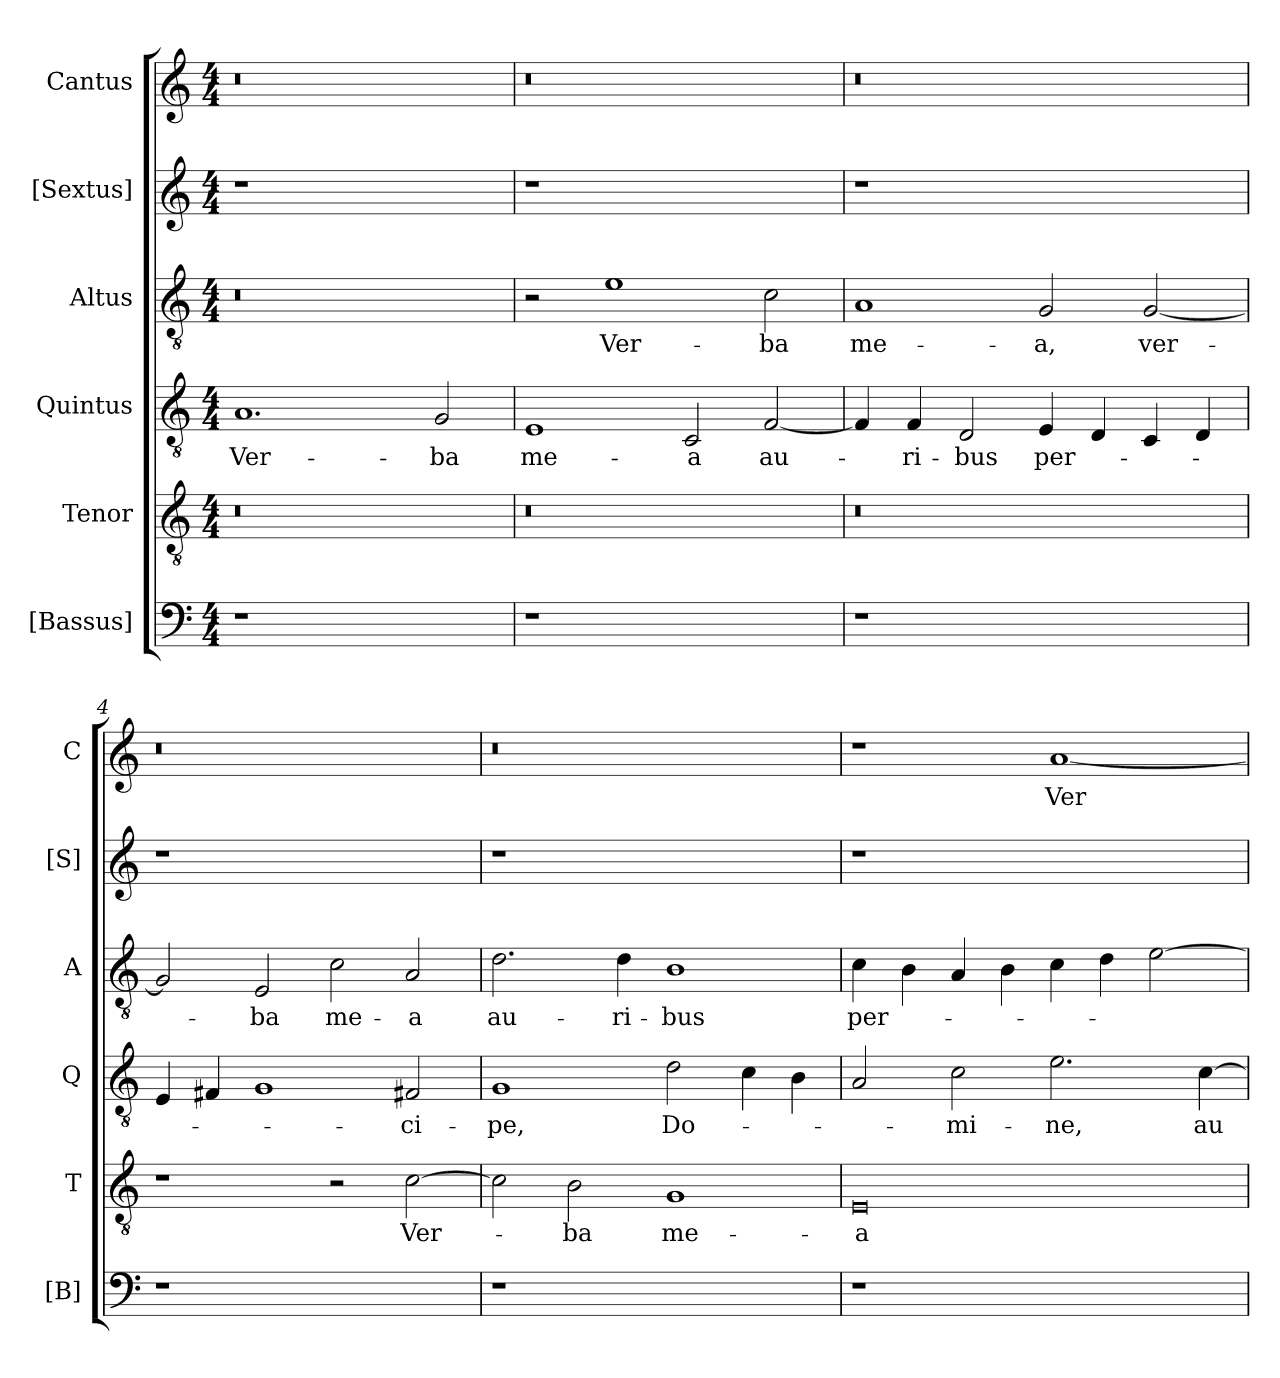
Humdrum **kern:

**kern	**kern	**text	**kern	**text	**kern	**text	**kern	**kern	**text
*part6	*part5	*part5	*part4	*part4	*part3	*part3	*part2	*part1	*part1
*staff6	*staff5	*staff5	*staff4	*staff4	*staff3	*staff3	*staff2	*staff1	*staff1
*I"[Bassus]	*I"Tenor	*	*I"Quintus	*	*I"Altus	*	*I"[Sextus]	*I"Cantus	*
*I'[B]	*I'T	*	*I'Q	*	*I'A	*	*I'[S]	*I'C	*
*clefF4	*clefGv2	*	*clefGv2	*	*clefGv2	*	*clefG2	*clefG2	*
*k[]	*k[]	*	*k[]	*	*k[]	*	*k[]	*k[]	*
*C:	*C:	*	*C:	*	*C:	*	*C:	*C:	*
*M4/4	*M4/4	*	*M4/4	*	*M4/4	*	*M4/4	*M4/4	*
=1	=1	=1	=1	=1	=1	=1	=1	=1	=1
!	!LO:N:vis=0	!	!	!	!LO:N:vis=0	!	!	!LO:N:vis=0	!
1r	1r	.	1.A/	Ver-	1r	.	1r	1r	.
1ryy	1ryy	.	.	.	1ryy	.	1ryy	1ryy	.
.	.	.	2G/	-ba	.	.	.	.	.
=2	=2	=2	=2	=2	=2	=2	=2	=2	=2
!	!LO:N:vis=0	!	!	!	!	!	!	!LO:N:vis=0	!
1r	1r	.	1E/	me-	2r	.	1r	1r	.
.	.	.	.	.	1e\	Ver-	.	.	.
1ryy	1ryy	.	2C/	-a	.	.	1ryy	1ryy	.
.	.	.	[2F/	au-	2c\	-ba	.	.	.
=3	=3	=3	=3	=3	=3	=3	=3	=3	=3
!	!LO:N:vis=0	!	!	!	!	!	!	!LO:N:vis=0	!
1r	1r	.	4F/]	.	1A/	me-	1r	1r	.
.	.	.	4F/	-ri-	.	.	.	.	.
.	.	.	2D/	-bus	.	.	.	.	.
1ryy	1ryy	.	4E/	per-	2G/	-a,	1ryy	1ryy	.
.	.	.	4D/	.	.	.	.	.	.
.	.	.	4C/	.	[2G/	ver-	.	.	.
.	.	.	4D/	.	.	.	.	.	.
=4	=4	=4	=4	=4	=4	=4	=4	=4	=4
!	!	!	!	!	!	!	!	!LO:N:vis=0	!
1r	1r	.	4E/	.	2G/]	.	1r	1r	.
.	.	.	4F#X/	.	.	.	.	.	.
.	.	.	1G/	.	2E/	-ba	.	.	.
1ryy	2r	.	.	.	2c\	me-	1ryy	1ryy	.
.	[2c\	Ver-	2F#X/	-ci-	2A/	-a	.	.	.
=5	=5	=5	=5	=5	=5	=5	=5	=5	=5
!	!	!	!	!	!	!	!	!LO:N:vis=0	!
1r	2c\]	.	1G/	-pe,	2.d\	au-	1r	1r	.
.	2B\	-ba	.	.	.	.	.	.	.
.	.	.	.	.	4d\	-ri-	.	.	.
1ryy	1G/	me-	2d\	Do-	1B\	-bus	1ryy	1ryy	.
.	.	.	4c\	.	.	.	.	.	.
.	.	.	4B\	.	.	.	.	.	.
=6	=6	=6	=6	=6	=6	=6	=6	=6	=6
1r	0E/	-a	2A/	.	4c\	per-	1r	1r	.
.	.	.	.	.	4B\	.	.	.	.
.	.	.	2c\	-mi-	4A/	.	.	.	.
.	.	.	.	.	4B\	.	.	.	.
1ryy	.	.	2.e\	-ne,	4c\	.	1ryy	[1a/	Ver-
.	.	.	.	.	4d\	.	.	.	.
.	.	.	.	.	[2e\	.	.	.	.
.	.	.	[4c\	au-	.	.	.	.	.
=	=	=	=	=	=	=	=	=	=
*-	*-	*-	*-	*-	*-	*-	*-	*-	*-
